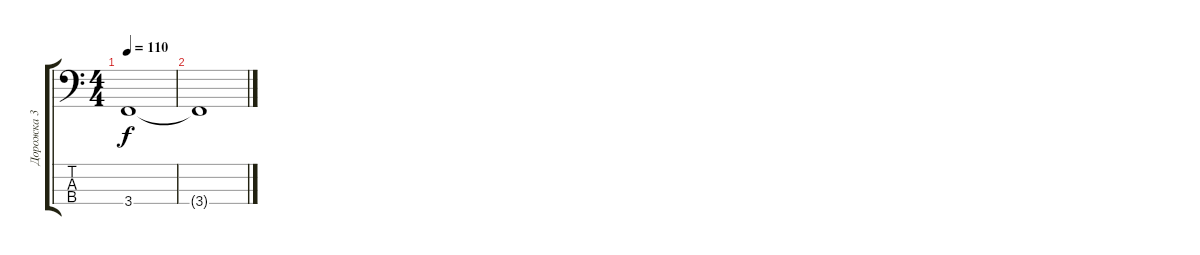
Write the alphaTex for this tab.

\track ("Дорожка 3" "Дорожка 3") {instrument electricbassfinger}
\staff {score tabs}
\tuning (F2 C2 G1 D1) {hide}
\ts (4 4)
\tempo 110
\clef f4
\ks c
3.4{t}.1{dy f} |
3.4{t}.1
